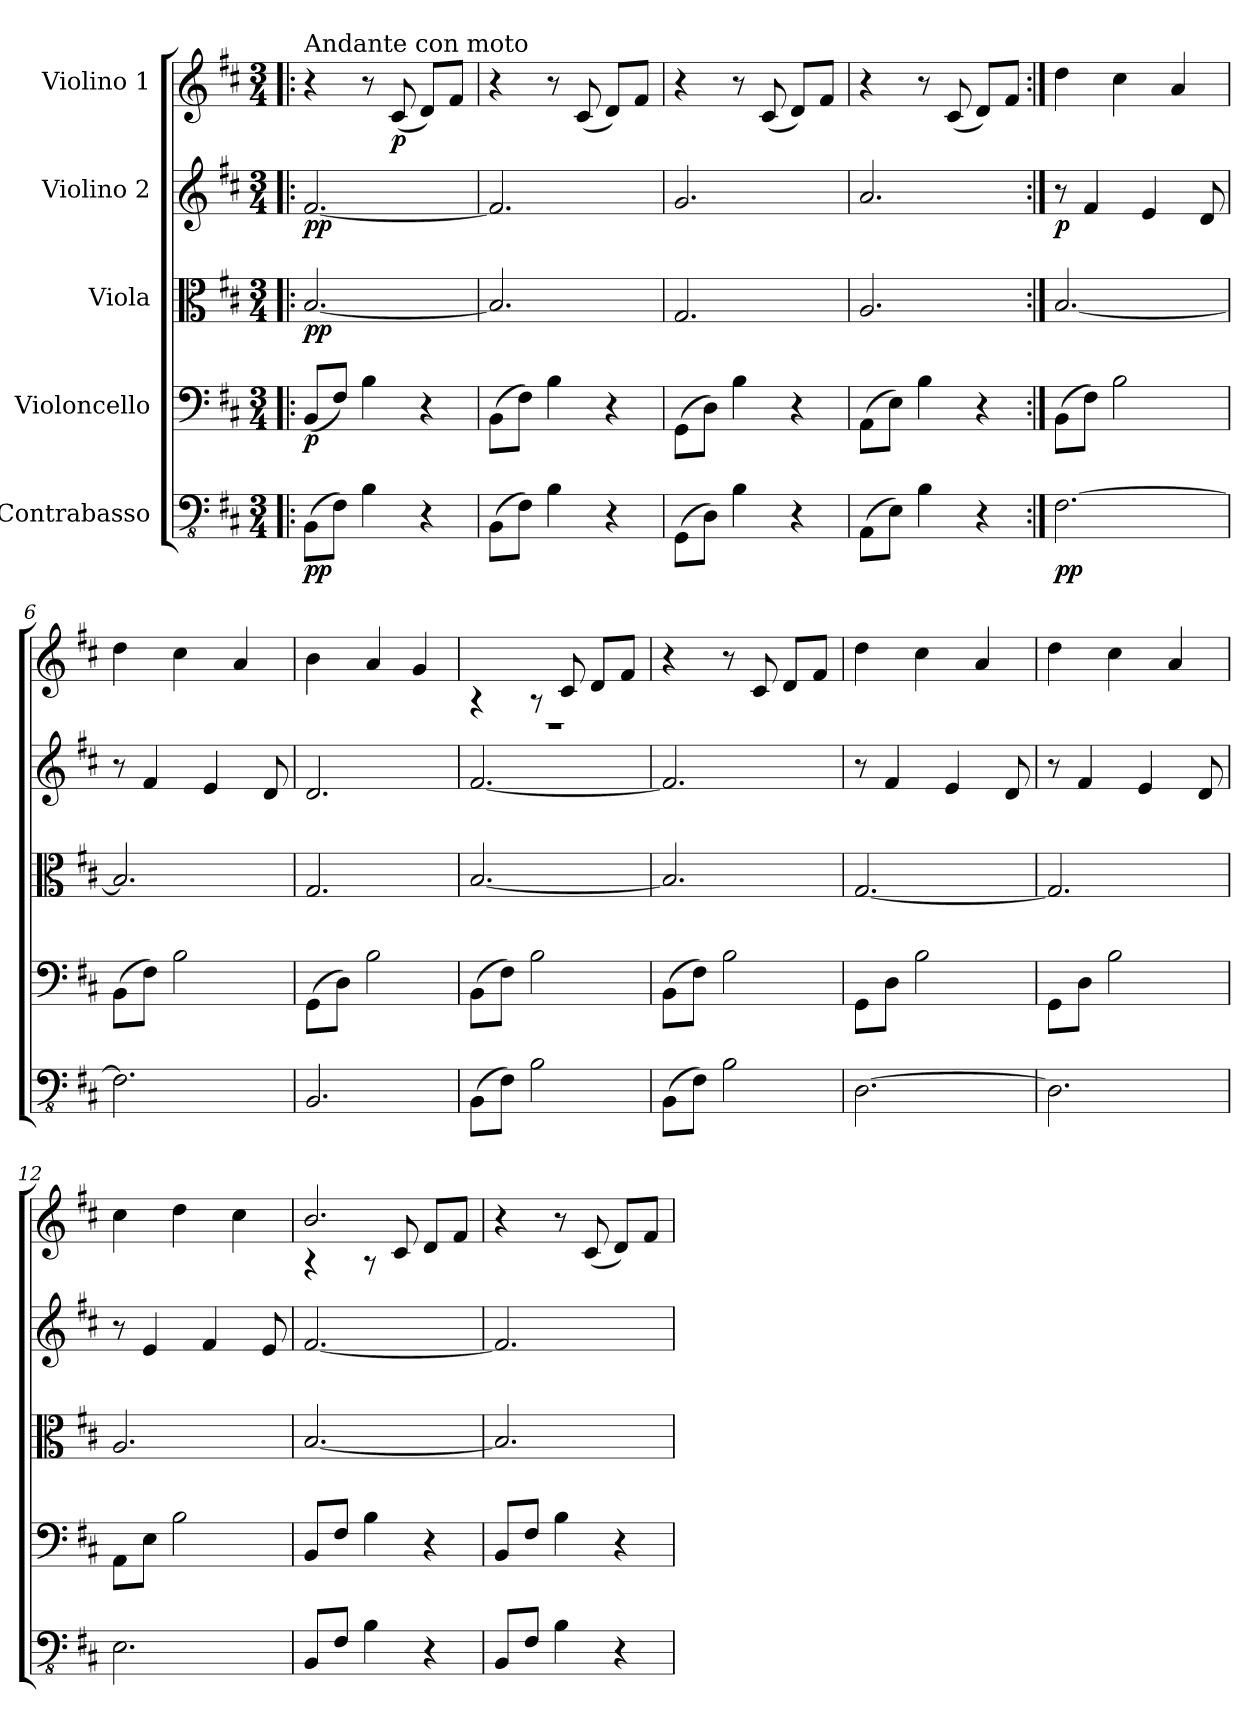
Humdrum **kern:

**kern	**dynam	**kern	**dynam	**kern	**dynam	**kern	**dynam	**kern	**dynam
*part5	*part5	*part4	*part4	*part3	*part3	*part2	*part2	*part1	*part1
*staff5	*staff5	*staff4	*staff4	*staff3	*staff3	*staff2	*staff2	*staff1	*staff1
*I"Contrabasso	*	*I"Violoncello	*	*I"Viola	*	*I"Violino 2	*	*I"Violino 1	*
*clefFv4	*	*clefF4	*	*clefC3	*	*clefG2	*	*clefG2	*
*k[f#c#]	*	*k[f#c#]	*	*k[f#c#]	*	*k[f#c#]	*	*k[f#c#]	*
*D:	*	*D:	*	*D:	*	*D:	*	*D:	*
*M3/4	*	*M3/4	*	*M3/4	*	*M3/4	*	*M3/4	*
=1!|:	=1!|:	=1!|:	=1!|:	=1!|:	=1!|:	=1!|:	=1!|:	=1!|:	=1!|:
!	!	!	!	!	!	!	!	!LO:TX:a:t=Andante con moto	!
!	!LO:DY:b	!	!LO:DY:b	!	!LO:DY:b	!	!LO:DY:b	!	!
(8BBB\L	pp	(8BB/L	p	[2.B/	pp	[2.f#/	pp	4r	.
8FF#\J)	.	8F#/J)	.	.	.	.	.	.	.
4BB\	.	4B\	.	.	.	.	.	8r	.
!	!	!	!	!	!	!	!	!	!LO:DY:b
.	.	.	.	.	.	.	.	(8c#/	p
4r	.	4r	.	.	.	.	.	8d/L)	.
.	.	.	.	.	.	.	.	8f#/J	.
=2	=2	=2	=2	=2	=2	=2	=2	=2	=2
(8BBB\L	.	(8BB\L	.	2.B/]	.	2.f#/]	.	4r	.
8FF#\J)	.	8F#\J)	.	.	.	.	.	.	.
4BB\	.	4B\	.	.	.	.	.	8r	.
.	.	.	.	.	.	.	.	(8c#/	.
4r	.	4r	.	.	.	.	.	8d/L)	.
.	.	.	.	.	.	.	.	8f#/J	.
=3	=3	=3	=3	=3	=3	=3	=3	=3	=3
(8GGG\L	.	(8GG\L	.	2.G/	.	2.g/	.	4r	.
8DD\J)	.	8D\J)	.	.	.	.	.	.	.
4BB\	.	4B\	.	.	.	.	.	8r	.
.	.	.	.	.	.	.	.	(8c#/	.
4r	.	4r	.	.	.	.	.	8d/L)	.
.	.	.	.	.	.	.	.	8f#/J	.
=4	=4	=4	=4	=4	=4	=4	=4	=4	=4
(8AAA\L	.	(8AA\L	.	2.A/	.	2.a/	.	4r	.
8EE\J)	.	8E\J)	.	.	.	.	.	.	.
4BB\	.	4B\	.	.	.	.	.	8r	.
.	.	.	.	.	.	.	.	(8c#/	.
4r	.	4r	.	.	.	.	.	8d/L)	.
.	.	.	.	.	.	.	.	8f#/J	.
!!LO:LB:g=z
=5:|!	=5:|!	=5:|!	=5:|!	=5:|!	=5:|!	=5:|!	=5:|!	=5:|!	=5:|!
!	!LO:DY:b	!	!	!	!	!	!LO:DY:b	!	!
[2.FF#\	pp	(8BB\L	.	[2.B/	.	8r	p	4dd\	.
.	.	8F#\J)	.	.	.	4f#/	.	.	.
.	.	2B\	.	.	.	.	.	4cc#\	.
.	.	.	.	.	.	4e/	.	.	.
.	.	.	.	.	.	.	.	4a/	.
.	.	.	.	.	.	8d/	.	.	.
=6	=6	=6	=6	=6	=6	=6	=6	=6	=6
2.FF#\]	.	(8BB\L	.	2.B/]	.	8r	.	4dd\	.
.	.	8F#\J)	.	.	.	4f#/	.	.	.
.	.	2B\	.	.	.	.	.	4cc#\	.
.	.	.	.	.	.	4e/	.	.	.
.	.	.	.	.	.	.	.	4a/	.
.	.	.	.	.	.	8d/	.	.	.
=7	=7	=7	=7	=7	=7	=7	=7	=7	=7
2.BBB/	.	(8GG\L	.	2.G/	.	2.d/	.	4b\	.
.	.	8D\J)	.	.	.	.	.	.	.
.	.	2B\	.	.	.	.	.	4a/	.
.	.	.	.	.	.	.	.	4g/	.
=8	=8	=8	=8	=8	=8	=8	=8	=8	=8
*	*	*	*	*	*	*	*	*^	*
(8BBB\L	.	(8BB\L	.	[2.B/	.	[2.f#/	.	4rA	2.r	.
8FF#\J)	.	8F#\J)	.	.	.	.	.	.	.	.
2BB\	.	2B\	.	.	.	.	.	8rA	.	.
.	.	.	.	.	.	.	.	8c#/	.	.
.	.	.	.	.	.	.	.	8d/L	.	.
.	.	.	.	.	.	.	.	8f#/J	.	.
*	*	*	*	*	*	*	*	*v	*v	*
=9	=9	=9	=9	=9	=9	=9	=9	=9	=9
(8BBB\L	.	(8BB\L	.	2.B/]	.	2.f#/]	.	4r	.
8FF#\J)	.	8F#\J)	.	.	.	.	.	.	.
2BB\	.	2B\	.	.	.	.	.	8r	.
.	.	.	.	.	.	.	.	8c#/	.
.	.	.	.	.	.	.	.	8d/L	.
.	.	.	.	.	.	.	.	8f#/J	.
!!LO:LB:g=z
=10	=10	=10	=10	=10	=10	=10	=10	=10	=10
[2.DD\	.	8GG\L	.	[2.G/	.	8r	.	4dd\	.
.	.	8D\J	.	.	.	4f#/	.	.	.
.	.	2B\	.	.	.	.	.	4cc#\	.
.	.	.	.	.	.	4e/	.	.	.
.	.	.	.	.	.	.	.	4a/	.
.	.	.	.	.	.	8d/	.	.	.
=11	=11	=11	=11	=11	=11	=11	=11	=11	=11
2.DD\]	.	8GG\L	.	2.G/]	.	8r	.	4dd\	.
.	.	8D\J	.	.	.	4f#/	.	.	.
.	.	2B\	.	.	.	.	.	4cc#\	.
.	.	.	.	.	.	4e/	.	.	.
.	.	.	.	.	.	.	.	4a/	.
.	.	.	.	.	.	8d/	.	.	.
=12	=12	=12	=12	=12	=12	=12	=12	=12	=12
2.EE\	.	8AA\L	.	2.A/	.	8r	.	4cc#\	.
.	.	8E\J	.	.	.	4e/	.	.	.
.	.	2B\	.	.	.	.	.	4dd\	.
.	.	.	.	.	.	4f#/	.	.	.
.	.	.	.	.	.	.	.	4cc#\	.
.	.	.	.	.	.	8e/	.	.	.
=13	=13	=13	=13	=13	=13	=13	=13	=13	=13
*	*	*	*	*	*	*	*	*^	*
8BBB/L	.	8BB/L	.	[2.B/	.	[2.f#/	.	4rA	2.b/	.
8FF#/J	.	8F#/J	.	.	.	.	.	.	.	.
4BB\	.	4B\	.	.	.	.	.	8rA	.	.
.	.	.	.	.	.	.	.	8c#/	.	.
4r	.	4r	.	.	.	.	.	8d/L	.	.
.	.	.	.	.	.	.	.	8f#/J	.	.
*	*	*	*	*	*	*	*	*v	*v	*
=14	=14	=14	=14	=14	=14	=14	=14	=14	=14
8BBB/L	.	8BB/L	.	2.B/]	.	2.f#/]	.	4r	.
8FF#/J	.	8F#/J	.	.	.	.	.	.	.
4BB\	.	4B\	.	.	.	.	.	8r	.
.	.	.	.	.	.	.	.	(8c#/	.
4r	.	4r	.	.	.	.	.	8d/L)	.
.	.	.	.	.	.	.	.	8f#/J	.
=	=	=	=	=	=	=	=	=	=
*-	*-	*-	*-	*-	*-	*-	*-	*-	*-
